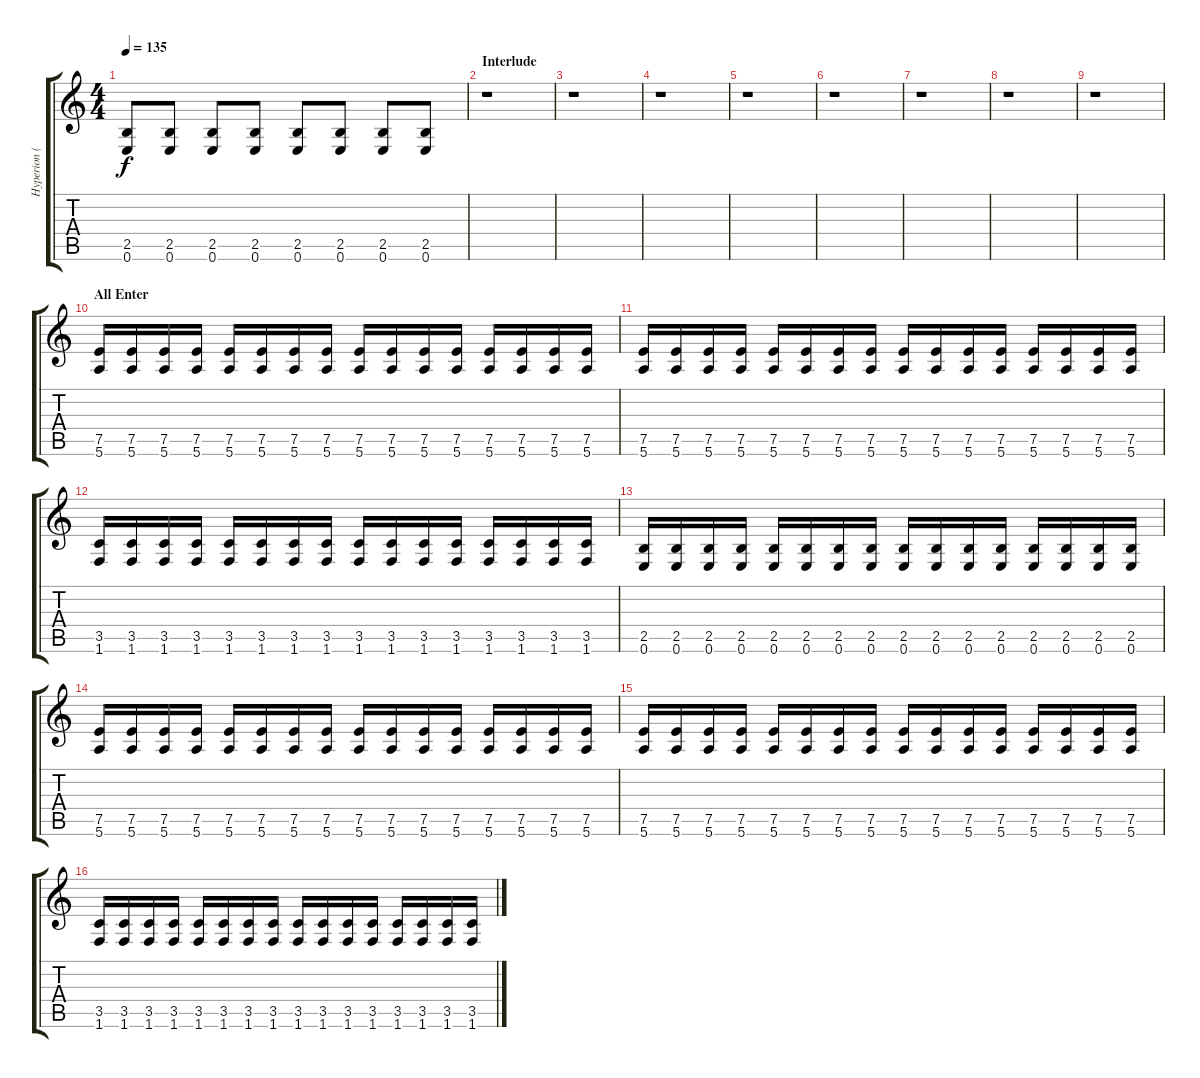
\track ("Hyperion (Guitar)" "Hyperion (") {instrument distortionguitar}
\staff {score tabs}
\tuning (E4 B3 G3 D3 A2 E2) {hide}
\ts (4 4)
\tempo 135
\clef g2
\ks c
(2.5 0.6).8{dy f} (2.5 0.6).8 (2.5 0.6).8 (2.5 0.6).8 (2.5 0.6).8 (2.5 0.6).8 (2.5 0.6).8 (2.5 0.6).8 |
\section ("" "Interlude")
r.1 |
r.1 |
r.1 |
r.1 |
r.1 |
r.1 |
r.1 |
r.1 |
\section ("" "All Enter")
(7.5 5.6).16 (7.5 5.6).16 (7.5 5.6).16 (7.5 5.6).16 (7.5 5.6).16 (7.5 5.6).16 (7.5 5.6).16 (7.5 5.6).16 (7.5 5.6).16 (7.5 5.6).16 (7.5 5.6).16 (7.5 5.6).16 (7.5 5.6).16 (7.5 5.6).16 (7.5 5.6).16 (7.5 5.6).16 |
(7.5 5.6).16 (7.5 5.6).16 (7.5 5.6).16 (7.5 5.6).16 (7.5 5.6).16 (7.5 5.6).16 (7.5 5.6).16 (7.5 5.6).16 (7.5 5.6).16 (7.5 5.6).16 (7.5 5.6).16 (7.5 5.6).16 (7.5 5.6).16 (7.5 5.6).16 (7.5 5.6).16 (7.5 5.6).16 |
(3.5 1.6).16 (3.5 1.6).16 (3.5 1.6).16 (3.5 1.6).16 (3.5 1.6).16 (3.5 1.6).16 (3.5 1.6).16 (3.5 1.6).16 (3.5 1.6).16 (3.5 1.6).16 (3.5 1.6).16 (3.5 1.6).16 (3.5 1.6).16 (3.5 1.6).16 (3.5 1.6).16 (3.5 1.6).16 |
(2.5 0.6).16 (2.5 0.6).16 (2.5 0.6).16 (2.5 0.6).16 (2.5 0.6).16 (2.5 0.6).16 (2.5 0.6).16 (2.5 0.6).16 (2.5 0.6).16 (2.5 0.6).16 (2.5 0.6).16 (2.5 0.6).16 (2.5 0.6).16 (2.5 0.6).16 (2.5 0.6).16 (2.5 0.6).16 |
(7.5 5.6).16 (7.5 5.6).16 (7.5 5.6).16 (7.5 5.6).16 (7.5 5.6).16 (7.5 5.6).16 (7.5 5.6).16 (7.5 5.6).16 (7.5 5.6).16 (7.5 5.6).16 (7.5 5.6).16 (7.5 5.6).16 (7.5 5.6).16 (7.5 5.6).16 (7.5 5.6).16 (7.5 5.6).16 |
(7.5 5.6).16 (7.5 5.6).16 (7.5 5.6).16 (7.5 5.6).16 (7.5 5.6).16 (7.5 5.6).16 (7.5 5.6).16 (7.5 5.6).16 (7.5 5.6).16 (7.5 5.6).16 (7.5 5.6).16 (7.5 5.6).16 (7.5 5.6).16 (7.5 5.6).16 (7.5 5.6).16 (7.5 5.6).16 |
(3.5 1.6).16 (3.5 1.6).16 (3.5 1.6).16 (3.5 1.6).16 (3.5 1.6).16 (3.5 1.6).16 (3.5 1.6).16 (3.5 1.6).16 (3.5 1.6).16 (3.5 1.6).16 (3.5 1.6).16 (3.5 1.6).16 (3.5 1.6).16 (3.5 1.6).16 (3.5 1.6).16 (3.5 1.6).16
